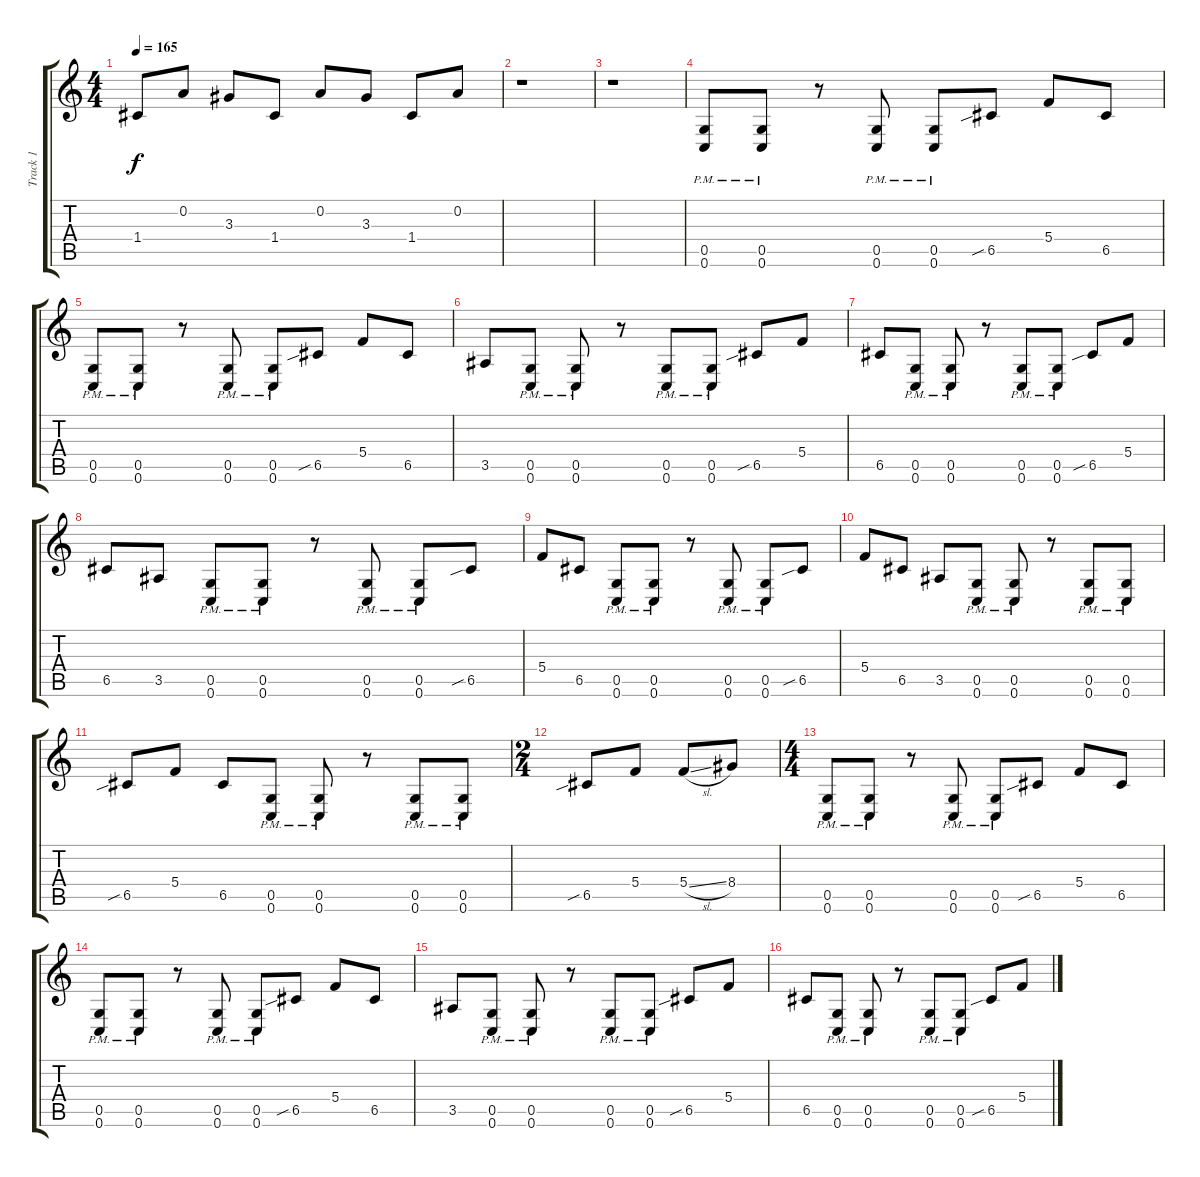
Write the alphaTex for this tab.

\track ("Track 1" "Track 1") {instrument overdrivenguitar}
\staff {score tabs}
\tuning (D4 A3 F3 C3 G2 C2) {hide}
\ts (4 4)
\tempo 165
\clef g2
\ks c
1.4.8{dy f} 0.2.8 3.3.8 1.4.8 0.2.8 3.3.8 1.4.8 0.2.8 |
r.1 |
r.1 |
(0.5{pm} 0.6{pm}).8 (0.5{pm} 0.6{pm}).8 r.8 (0.5{pm} 0.6{pm}).8 (0.5{pm} 0.6{pm}).8 6.5{sib}.8 5.4.8 6.5.8 |
(0.5{pm} 0.6{pm}).8 (0.5{pm} 0.6{pm}).8 r.8 (0.5{pm} 0.6{pm}).8 (0.5{pm} 0.6{pm}).8 6.5{sib}.8 5.4.8 6.5.8 |
3.5.8 (0.5{pm} 0.6{pm}).8 (0.5{pm} 0.6{pm}).8 r.8 (0.5{pm} 0.6{pm}).8 (0.5{pm} 0.6{pm}).8 6.5{sib}.8 5.4.8 |
6.5.8 (0.5{pm} 0.6{pm}).8 (0.5{pm} 0.6{pm}).8 r.8 (0.5{pm} 0.6{pm}).8 (0.5{pm} 0.6{pm}).8 6.5{sib}.8 5.4.8 |
6.5.8 3.5.8 (0.5{pm} 0.6{pm}).8 (0.5{pm} 0.6{pm}).8 r.8 (0.5{pm} 0.6{pm}).8 (0.5{pm} 0.6{pm}).8 6.5{sib}.8 |
5.4.8 6.5.8 (0.5{pm} 0.6{pm}).8 (0.5{pm} 0.6{pm}).8 r.8 (0.5{pm} 0.6{pm}).8 (0.5{pm} 0.6{pm}).8 6.5{sib}.8 |
5.4.8 6.5.8 3.5.8 (0.5{pm} 0.6{pm}).8 (0.5{pm} 0.6{pm}).8 r.8 (0.5{pm} 0.6{pm}).8 (0.5{pm} 0.6{pm}).8 |
6.5{sib}.8 5.4.8 6.5.8 (0.5{pm} 0.6{pm}).8 (0.5{pm} 0.6{pm}).8 r.8 (0.5{pm} 0.6{pm}).8 (0.5{pm} 0.6{pm}).8 |
\ts (2 4)
6.5{sib}.8 5.4.8 5.4{sl}.8 8.4.8 |
\ts (4 4)
(0.5{pm} 0.6{pm}).8 (0.5{pm} 0.6{pm}).8 r.8 (0.5{pm} 0.6{pm}).8 (0.5{pm} 0.6{pm}).8 6.5{sib}.8 5.4.8 6.5.8 |
(0.5{pm} 0.6{pm}).8 (0.5{pm} 0.6{pm}).8 r.8 (0.5{pm} 0.6{pm}).8 (0.5{pm} 0.6{pm}).8 6.5{sib}.8 5.4.8 6.5.8 |
3.5.8 (0.5{pm} 0.6{pm}).8 (0.5{pm} 0.6{pm}).8 r.8 (0.5{pm} 0.6{pm}).8 (0.5{pm} 0.6{pm}).8 6.5{sib}.8 5.4.8 |
6.5.8 (0.5{pm} 0.6{pm}).8 (0.5{pm} 0.6{pm}).8 r.8 (0.5{pm} 0.6{pm}).8 (0.5{pm} 0.6{pm}).8 6.5{sib}.8 5.4.8
